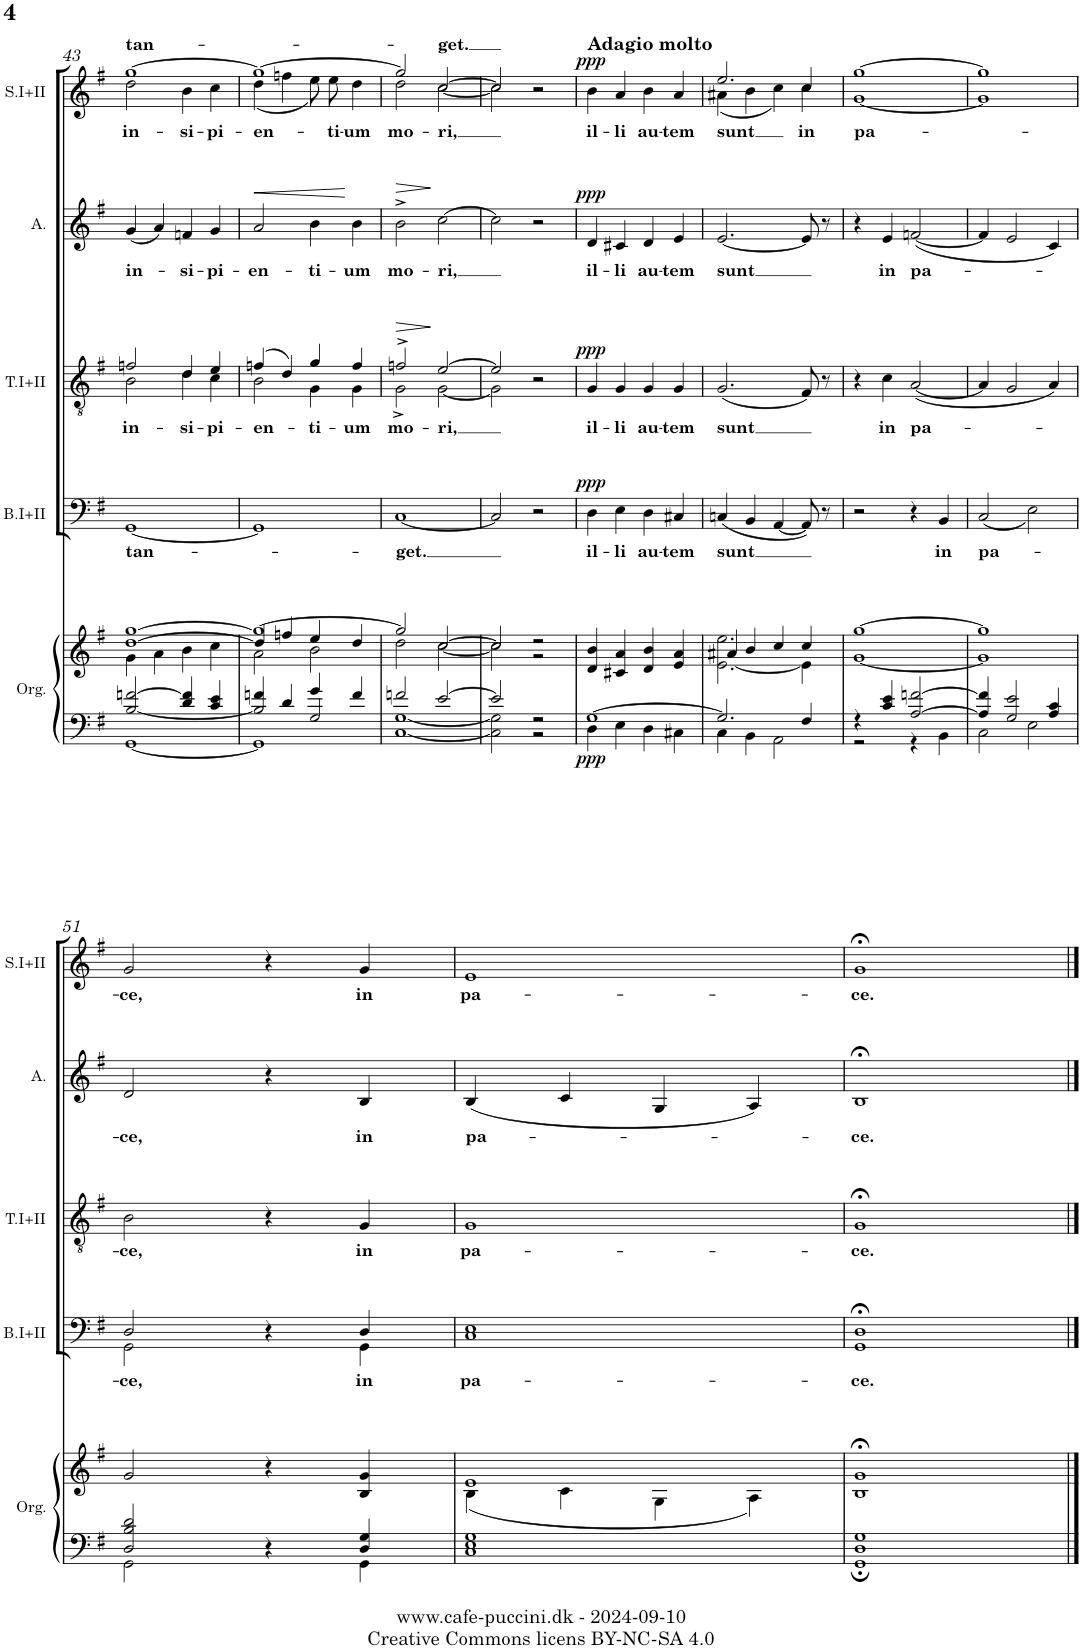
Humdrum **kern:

**kern	**kern	**dynam	**kern	**text	**dynam	**kern	**text	**dynam	**kern	**text	**dynam	**kern	**text	**dynam
*part5	*part5	*part5	*part4	*part4	*part4	*part3	*part3	*part3	*part2	*part2	*part2	*part1	*part1	*part1
*staff6	*staff5	*staff5/6	*staff4	*staff4	*staff4	*staff3	*staff3	*staff3	*staff2	*staff2	*staff2	*staff1	*staff1	*staff1
*I"Organ (For  rehearsal only)	*	*	*I"Bass I+II	*	*	*I"Tenor I+II	*	*	*I"Alto	*	*	*I"Soprano I+II	*	*
*I'Org.	*	*	*I'B.I+II	*	*	*I'T.I+II	*	*	*I'A.	*	*	*I'S.I+II	*	*
!!LO:PB:g=z
*clefF4	*clefG2	*	*clefF4	*	*	*clefGv2	*	*	*clefG2	*	*	*clefG2	*	*
*k[f#]	*k[f#]	*	*k[f#]	*	*	*k[f#]	*	*	*k[f#]	*	*	*k[f#]	*	*
*M4/4	*M4/4	*	*M4/4	*	*	*M4/4	*	*	*M4/4	*	*	*M4/4	*	*
*met(c)	*met(c)	*	*met(c)	*	*	*met(c)	*	*	*met(c)	*	*	*met(c)	*	*
=43	=43	=43	=43	=43	=43	=43	=43	=43	=43	=43	=43	=43	=43	=43
*^	*^	*	*	*	*	*	*	*	*	*	*	*	*	*
*	*	*	*^	*	*	*	*	*	*	*	*	*	*	*	*	*
!	!	!	!	!	!	!	!LO:LY:b	!	!	!LO:LY:b	!	!	!LO:LY:b	!	!	!LO:LY:a	!
*	*	*	*	*	*	*	*	*	*^	*	*	*	*	*	*^	*	*
!	!	!	!	!	!	!	!	!	!	!	!	!	!	!	!	!	!	!LO:LY:b	!
[<2B/ [2fn/	[1GG	[1dd [1gg	4g\	2ryy	.	[1GG	tan-	.	2fn/	2B\	in-	.	(<4g/	in-	.	[1gg	2dd\	in-	.
.	.	.	4a\	.	.	.	.	.	.	.	.	.	4a/)	.	.	.	.	.	.
!	!	!	!	!	!	!	!	!	!	!	!LO:LY:b	!	!	!LO:LY:b	!	!	!	!LO:LY:b	!
4d/ 4f/]	.	.	4b\	2ryy	.	.	.	.	4d/	4d\	-si-	.	4fn/	-si-	.	.	4b\	-si-	.
!	!	!	!	!	!	!	!	!	!	!	!LO:LY:b	!	!	!LO:LY:b	!	!	!	!LO:LY:b	!
4c/ 4e/	.	.	4cc\	.	.	.	.	.	4e/	4c\	-pi-	.	4g/	-pi-	.	.	4cc\	-pi-	.
=44	=44	=44	=44	=44	=44	=44	=44	=44	=44	=44	=44	=44	=44	=44	=44	=44	=44	=44	=44
*	*^	*	*	*	*	*	*	*	*	*	*	*	*	*	*	*	*	*	*
!	!	!	!	!	!	!	!	!	!	!	!	!LO:LY:b	!	!	!LO:LY:b	!LO:HP:b	!	!	!LO:LY:b	!
4fn/	1GG]	2B/]	1gg_	2a\	4dd/]	.	1GG]	.	.	(>4fn/	2B\	-en-	.	2a/	-en-	<	1gg_	(<4dd\	-en-	.
4d/	.	.	.	.	4ffn/	.	.	.	.	4d/)	.	.	.	.	.	.	.	4ffn\	.	.
!	!	!	!	!	!	!	!	!	!	!	!	!LO:LY:b	!	!	!LO:LY:b	!	!	!	!	!
4g/	.	2G/	.	2b\	4ee/	.	.	.	.	4g/	4G\	-ti-	.	4b\	-ti-	.	.	8ee\L)	.	.
!	!	!	!	!	!	!	!	!	!	!	!	!	!	!	!	!	!	!	!LO:LY:b	!
.	.	.	.	.	.	.	.	.	.	.	.	.	.	.	.	.	.	8ee\J	-ti-	.
!	!	!	!	!	!	!	!	!	!	!	!	!LO:LY:b	!	!	!LO:LY:b	!	!	!	!LO:LY:b	!
4f/	.	.	.	.	4dd/	.	.	.	.	4f/	4G\	-um	.	4b\	-um	[	.	4dd\	-um	.
*	*v	*v	*	*	*	*	*	*	*	*	*	*	*	*	*	*	*	*	*	*
=45	=45	=45	=45	=45	=45	=45	=45	=45	=45	=45	=45	=45	=45	=45	=45	=45	=45	=45	=45
!	!	!	!	!	!	!	!LO:LY:b	!	!	!	!LO:LY:b	!LO:HP:b	!	!LO:LY:b	!LO:HP:b	!	!	!LO:LY:b	!
2fn/	[1C [1G	2gg/]	2dd\	2ryy	.	[1C	-get.	.	2fn^/	2G^\	mo-	>	2b^\	mo-	>	2gg/]	2dd\	mo-	.
!	!	!	!	!	!	!	!	!	!	!	!LO:LY:b	!	!	!LO:LY:b	!	!	!	!LO:LY:a	!
!	!	!	!	!	!	!	!	!	!	!	!	!	!	!	!	!	!	!LO:LY:b	!
[2e/	.	[2cc/	[2cc\	2ryy	.	.	.	.	[2e/	[2G\	-ri,	]	[2cc\	-ri,	]	[2cc/	[2cc\	-ri,	.
=46	=46	=46	=46	=46	=46	=46	=46	=46	=46	=46	=46	=46	=46	=46	=46	=46	=46	=46	=46
2e/]	2C\] 2G\]	2cc/]	2cc\]	2ryy	.	2C/]	.	.	2e/]	2G\]	.	.	2cc\]	.	.	2cc/]	2cc\]	.	.
2r	2r	2r	2r	2ryy	.	2r	.	.	2r	2ryy	.	.	2r	.	.	2r	2ryy	.	.
=47	=47	=47	=47	=47	=47	=47	=47	=47	=47	=47	=47	=47	=47	=47	=47	=47	=47	=47	=47
!	!	!	!	!	!	!	!	!	!	!	!	!	!	!	!	!LO:TX:a:B:t=Adagio molto	!	!	!
!	!	!	!	!	!LO:DY:b=2	!	!LO:LY:b	!LO:DY:a	!	!	!LO:LY:b	!LO:DY:a	!	!LO:LY:b	!LO:DY:a	!	!	!LO:LY:b	!LO:DY:a
*	*	*v	*v	*v	*	*	*	*	*v	*v	*	*	*	*	*	*v	*v	*	*
[1G	4D\	4d/ 4b/	ppp	4D\	il-	ppp	4G/	il-	ppp	4d/	il-	ppp	4b\	il-	ppp
!	!	!	!	!	!LO:LY:b	!	!	!LO:LY:b	!	!	!LO:LY:b	!	!	!LO:LY:b	!
.	4E\	4c#X/ 4a/	.	4E\	-li	.	4G/	-li	.	4c#X/	-li	.	4a/	-li	.
!	!	!	!	!	!LO:LY:b	!	!	!LO:LY:b	!	!	!LO:LY:b	!	!	!LO:LY:b	!
.	4D\	4d/ 4b/	.	4D\	au-	.	4G/	au-	.	4d/	au-	.	4b\	au-	.
!	!	!	!	!	!LO:LY:b	!	!	!LO:LY:b	!	!	!LO:LY:b	!	!	!LO:LY:b	!
.	4C#X\	4e/ 4a/	.	4C#X/	-tem	.	4G/	-tem	.	4e/	-tem	.	4a/	-tem	.
=48	=48	=48	=48	=48	=48	=48	=48	=48	=48	=48	=48	=48	=48	=48	=48
*	*	*^	*	*	*	*	*	*	*	*	*	*	*	*	*
!	!	!	!	!	!	!LO:LY:b	!	!	!LO:LY:b	!	!	!LO:LY:b	!	!	!LO:LY:b	!
*	*	*	*	*	*	*	*	*	*	*	*	*	*	*^	*	*
2.G/]	4C\	4a#X/	[2.e\ 2.ee\	.	(<4Cn/	sunt	.	(<2.G/	sunt	.	[2.e/	sunt	.	2.ee/	(<4a#X\	sunt	.
.	4BB\	4b/	.	.	4BB/	.	.	.	.	.	.	.	.	.	4b\	.	.
.	2AA\	4cc/	.	.	[4AA/	.	.	.	.	.	.	.	.	.	4cc\)	.	.
!	!	!	!	!	!	!	!	!	!	!	!	!	!	!	!	!LO:LY:b	!
4F#/	.	4cc/	4e\]	.	8AA/])	.	.	8F#/)	.	.	8e/]	.	.	4cc/	4cc\	in	.
.	.	.	.	.	8r	.	.	8r	.	.	8r	.	.	.	.	.	.
=49	=49	=49	=49	=49	=49	=49	=49	=49	=49	=49	=49	=49	=49	=49	=49	=49	=49
!	!	!	!	!	!	!	!	!	!	!	!	!	!	!	!	!LO:LY:b	!
4r	2r	[1gg	[1g	.	2r	.	.	4r	.	.	4r	.	.	[1gg	[1g	pa-	.
!	!	!	!	!	!	!	!	!	!LO:LY:b	!	!	!LO:LY:b	!	!	!	!	!
4c/ 4e/	.	.	.	.	.	.	.	4c\	in	.	4e/	in	.	.	.	.	.
!	!	!	!	!	!	!	!	!	!LO:LY:b	!	!	!LO:LY:b	!	!	!	!	!
[2A/ [2fn/	4r	.	.	.	4r	.	.	(<[2A/	pa-	.	(<[2fn/	pa-	.	.	.	.	.
!	!	!	!	!	!	!LO:LY:b	!	!	!	!	!	!	!	!	!	!	!
.	4BB\	.	.	.	4BB/	in	.	.	.	.	.	.	.	.	.	.	.
=50	=50	=50	=50	=50	=50	=50	=50	=50	=50	=50	=50	=50	=50	=50	=50	=50	=50
!	!	!	!	!	!	!LO:LY:b	!	!	!	!	!	!	!	!	!	!	!
4A/] 4f/]	2C\	1gg]	1g]	.	(<2C/	pa-	.	4A/]	.	.	4f/]	.	.	1gg]	1g]	.	.
2G/ 2e/	.	.	.	.	.	.	.	2G/	.	.	2e/	.	.	.	.	.	.
.	2E\	.	.	.	2E\)	.	.	.	.	.	.	.	.	.	.	.	.
4A/ 4c/	.	.	.	.	.	.	.	4A/)	.	.	4c/)	.	.	.	.	.	.
*	*	*	*	*	*	*	*	*	*	*	*	*	*	*v	*v	*	*
!!LO:LB:g=z
=51	=51	=51	=51	=51	=51	=51	=51	=51	=51	=51	=51	=51	=51	=51	=51	=51
!	!	!	!	!	!	!LO:LY:b	!	!	!LO:LY:b	!	!	!LO:LY:b	!	!	!LO:LY:b	!
*	*	*	*	*	*^	*	*	*	*	*	*	*	*	*	*	*
2D/ 2B/ 2d/	2GG\	2g/	2ryy	.	2D/	2GG\	-ce,	.	2B\	-ce,	.	2d/	-ce,	.	2g/	-ce,	.
4r	4ryy	4r	2ryy	.	4r	4ryy	.	.	4r	.	.	4r	.	.	4r	.	.
!	!	!	!	!	!	!	!LO:LY:b	!	!	!LO:LY:b	!	!	!LO:LY:b	!	!	!LO:LY:b	!
4D/ 4G/	4GG\	4B/ 4g/	.	.	4D/	4GG\	in	.	4G/	in	.	4B/	in	.	4g/	in	.
=52	=52	=52	=52	=52	=52	=52	=52	=52	=52	=52	=52	=52	=52	=52	=52	=52	=52
!	!	!	!	!	!	!	!LO:LY:b	!	!	!LO:LY:b	!	!	!LO:LY:b	!	!	!LO:LY:b	!
1G	1C 1E	1e	(<4B\	.	1E	1C	pa-	.	1G	pa-	.	(<4B/	pa-	.	1e	pa-	.
.	.	.	4c\	.	.	.	.	.	.	.	.	4c/	.	.	.	.	.
.	.	.	4G\	.	.	.	.	.	.	.	.	4G/	.	.	.	.	.
.	.	.	4A\)	.	.	.	.	.	.	.	.	4A/)	.	.	.	.	.
=53	=53	=53	=53	=53	=53	=53	=53	=53	=53	=53	=53	=53	=53	=53	=53	=53	=53
!	!	!	!	!	!	!	!LO:LY:b	!	!	!LO:LY:b	!	!	!LO:LY:b	!	!	!LO:LY:b	!
1D 1G	1GG;	1g;<	1B	.	1D;<	1GG	-ce.	.	1G;<	-ce.	.	1B;<	-ce.	.	1g;<	-ce.	.
*v	*v	*	*	*	*v	*v	*	*	*	*	*	*	*	*	*	*	*
*	*v	*v	*	*	*	*	*	*	*	*	*	*	*	*	*
==	==	==	==	==	==	==	==	==	==	==	==	==	==	==
*-	*-	*-	*-	*-	*-	*-	*-	*-	*-	*-	*-	*-	*-	*-
